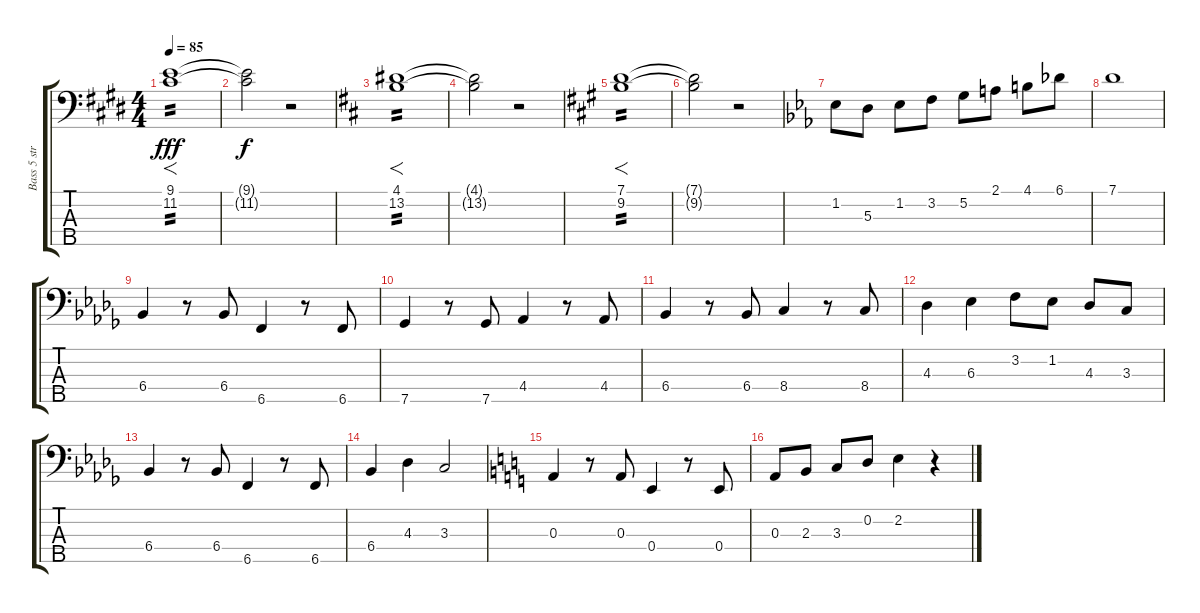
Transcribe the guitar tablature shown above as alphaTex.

\track ("Bass 5 strings" "Bass 5 str") {instrument electricbasspick}
\staff {score tabs}
\tuning (G2 D2 A1 E1 B0) {hide}
\ts (4 4)
\tempo 85
\clef f4
\ks e
(9.1 11.2).1{f tp 2 dy fff instrument vibraphone} |
(9.1{t} 11.2{t}).2{dy f} r.2 |
\ks d
(4.1 13.2).1{f tp 2 instrument vibraphone} |
(4.1{t} 13.2{t}).2 r.2 |
\ks a
(7.1 9.2).1{f tp 2 instrument vibraphone} |
(7.1{t} 9.2{t}).2 r.2 |
\ks eb
1.2.8{instrument electricbasspick} 5.3.8 1.2.8 3.2.8 5.2.8 2.1.8 4.1.8 6.1.8 |
7.1.1 |
\ks db
6.4.4 r.8 6.4.8 6.5.4 r.8 6.5.8 |
7.5.4 r.8 7.5.8 4.4.4 r.8 4.4.8 |
6.4.4 r.8 6.4.8 8.4.4 r.8 8.4.8 |
4.3.4 6.3.4 3.2.8 1.2.8 4.3.8 3.3.8 |
6.4.4 r.8 6.4.8 6.5.4 r.8 6.5.8 |
6.4.4 4.3.4 3.3.2 |
\ks c
0.3.4 r.8 0.3.8 0.4.4 r.8 0.4.8 |
0.3.8 2.3.8 3.3.8 0.2.8 2.2.4 r.4
